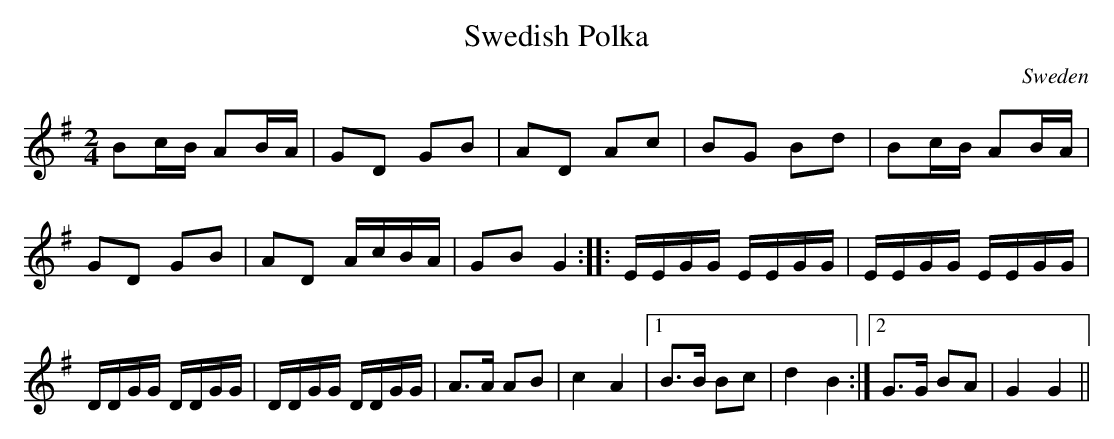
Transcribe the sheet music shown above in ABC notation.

X:1
T:Swedish Polka
O:Sweden
M:2/4
K:G
B2cB A2BA|G2D2 G2B2|A2D2 A2c2|B2G2 B2d2|\
B2cB A2BA|G2D2 G2B2|A2D2 AcBA|G2B2 G4::\
EEGG EEGG|EEGG EEGG|DDGG DDGG|DDGG DDGG|\
A3A A2B2|c4 A4|1 B3B B2c2|d4 B4:|2\
G3G B2A2|G4 G4||
